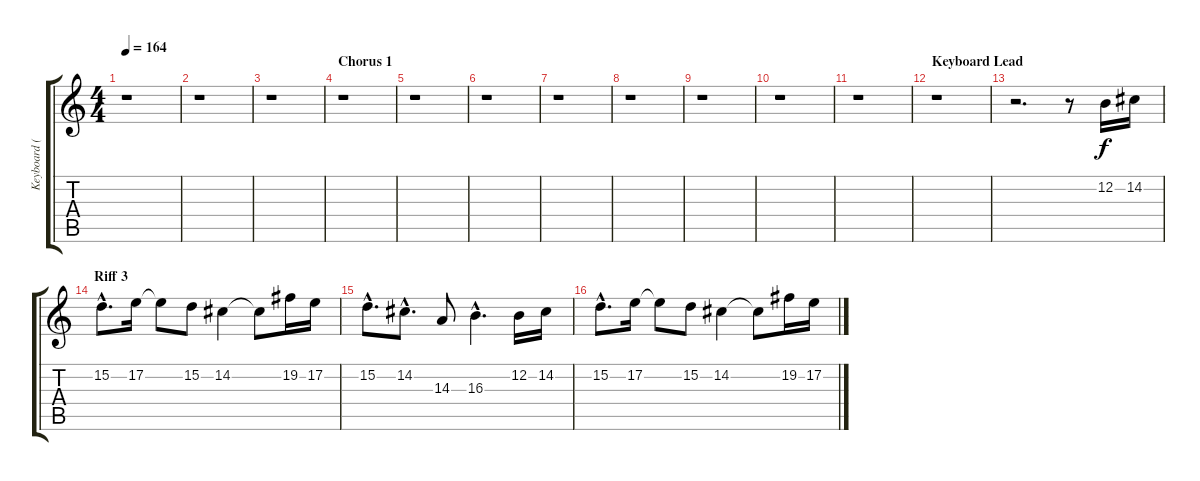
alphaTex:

\track ("Keyboard (Violin)" "Keyboard (") {instrument violin}
\staff {score tabs}
\tuning (E4 B3 G3 D3 A2 E2) {hide}
\ts (4 4)
\tempo 164
\clef g2
\ks c
r.1{dy f} |
r.1 |
r.1 |
\section ("" "Chorus 1")
r.1 |
r.1 |
r.1 |
r.1 |
r.1 |
r.1 |
r.1 |
r.1 |
\section ("" "Keyboard Lead")
r.1 |
r.2{d} r.8 12.2.16 14.2.16 |
\section ("" "Riff 3")
15.2{hac}.8{d} 17.2.16 17.2{t}.8 15.2.8 14.2.4 14.2{t}.8 19.2.16 17.2.16 |
15.2{hac}.8{d} 14.2{hac}.8{d} 14.3.8 16.3{hac}.4{d} 12.2.16 14.2.16 |
15.2{hac}.8{d} 17.2.16 17.2{t}.8 15.2.8 14.2.4 14.2{t}.8 19.2.16 17.2.16
